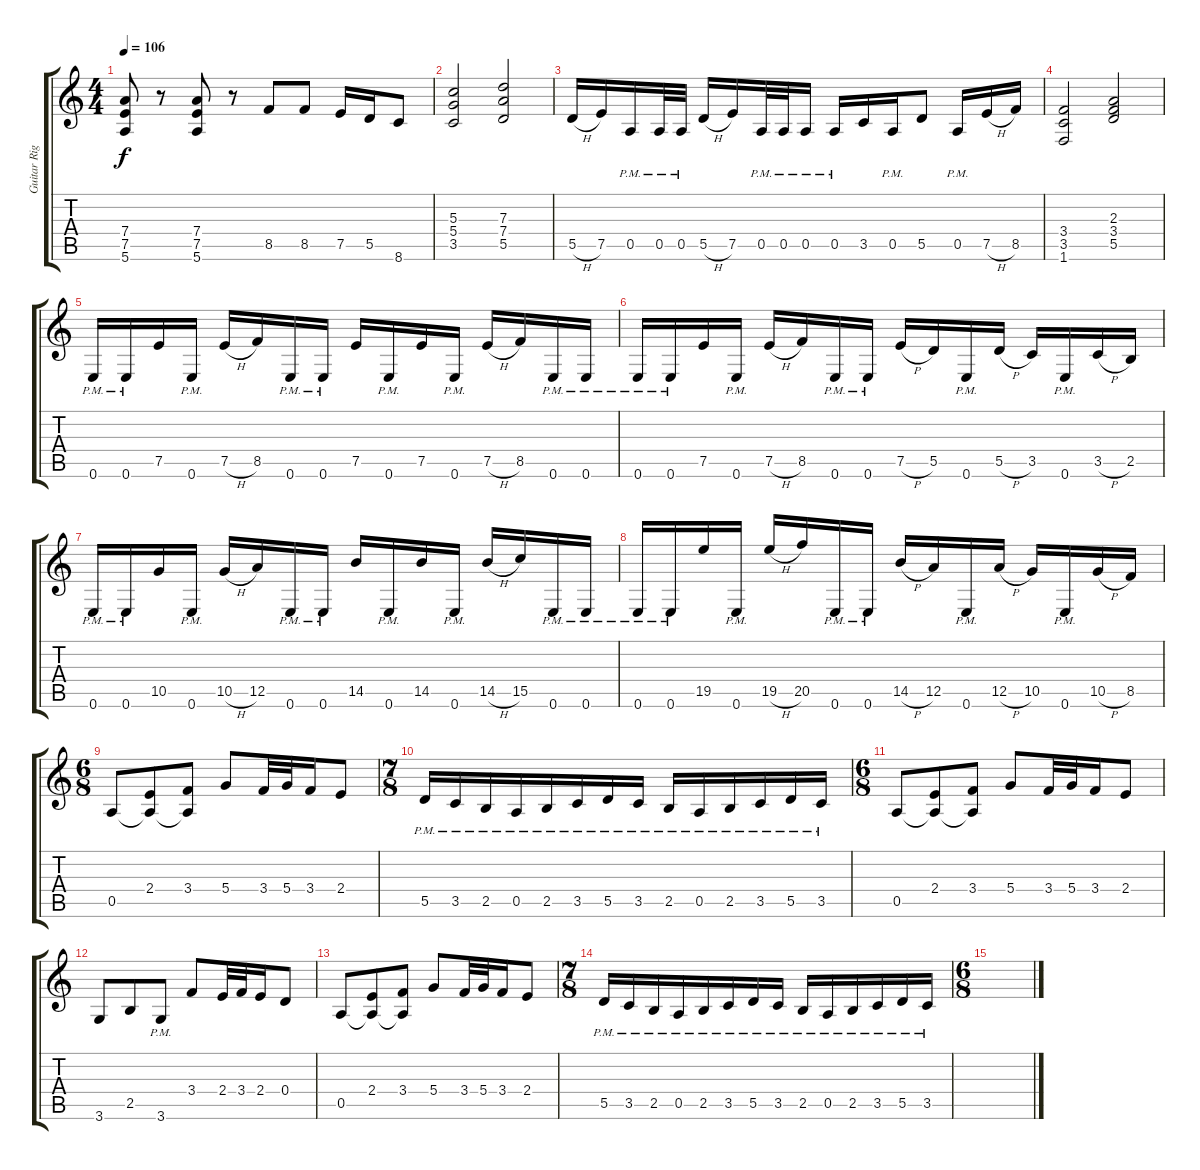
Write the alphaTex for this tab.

\track ("Guitar Right" "Guitar Rig") {instrument distortionguitar}
\staff {score tabs}
\tuning (E4 B3 G3 D3 A2 E2) {hide}
\ts (4 4)
\tempo 106
\clef g2
\ks c
(7.4 7.5 5.6).8{dy f} r.8 (7.4 7.5 5.6).8 r.8 8.5.8 8.5.8 7.5.16 5.5.16 8.6.8 |
(5.3 5.4 3.5).2 (7.3 7.4 5.5).2 |
\ks aminor
5.5{h}.16 7.5.16 0.5{pm}.16 0.5{pm}.32 0.5{pm}.32 5.5{h}.16 7.5.16 0.5{pm}.32 0.5{pm}.32 0.5{pm}.16 0.5{pm}.16 3.5.16 0.5{pm}.16 5.5.8 0.5{pm}.16 7.5{h}.16 8.5.16 |
(3.4 3.5 1.6).2 (2.3 3.4 5.5).2 |
0.6{pm}.16 0.6{pm}.16 7.5.16 0.6{pm}.16 7.5{h}.16 8.5.16 0.6{pm}.16 0.6{pm}.16 7.5.16 0.6{pm}.16 7.5.16 0.6{pm}.16 7.5{h}.16 8.5.16 0.6{pm}.16 0.6{pm}.16 |
0.6{pm}.16 0.6{pm}.16 7.5.16 0.6{pm}.16 7.5{h}.16 8.5.16 0.6{pm}.16 0.6{pm}.16 7.5{h}.16 5.5.16 0.6{pm}.16 5.5{h}.16 3.5.16 0.6{pm}.16 3.5{h}.16 2.5.16 |
0.6{pm}.16 0.6{pm}.16 10.5.16 0.6{pm}.16 10.5{h}.16 12.5.16 0.6{pm}.16 0.6{pm}.16 14.5.16 0.6{pm}.16 14.5.16 0.6{pm}.16 14.5{h}.16 15.5.16 0.6{pm}.16 0.6{pm}.16 |
0.6{pm}.16 0.6{pm}.16 19.5.16 0.6{pm}.16 19.5{h}.16 20.5.16 0.6{pm}.16 0.6{pm}.16 14.5{h}.16 12.5.16 0.6{pm}.16 12.5{h}.16 10.5.16 0.6{pm}.16 10.5{h}.16 8.5.16 |
\ts (6 8)
\section ("" "")
0.5.8 (2.4 0.5{t}).8 (3.4 0.5{t}).8 5.4.8 3.4.32 5.4.32 3.4.16 2.4.8 |
\ts (7 8)
5.5{pm}.16 3.5{pm}.16 2.5{pm}.16 0.5{pm}.16 2.5{pm}.16 3.5{pm}.16 5.5{pm}.16 3.5{pm}.16 2.5{pm}.16 0.5{pm}.16 2.5{pm}.16 3.5{pm}.16 5.5{pm}.16 3.5{pm}.16 |
\ts (6 8)
0.5.8 (2.4 0.5{t}).8 (3.4 0.5{t}).8 5.4.8 3.4.32 5.4.32 3.4.16 2.4.8 |
3.6.8 2.5.8 3.6{pm}.8 3.4.8 2.4.32 3.4.32 2.4.16 0.4.8 |
0.5.8 (2.4 0.5{t}).8 (3.4 0.5{t}).8 5.4.8 3.4.32 5.4.32 3.4.16 2.4.8 |
\ts (7 8)
5.5{pm}.16 3.5{pm}.16 2.5{pm}.16 0.5{pm}.16 2.5{pm}.16 3.5{pm}.16 5.5{pm}.16 3.5{pm}.16 2.5{pm}.16 0.5{pm}.16 2.5{pm}.16 3.5{pm}.16 5.5{pm}.16 3.5{pm}.16 |
\ts (6 8)
